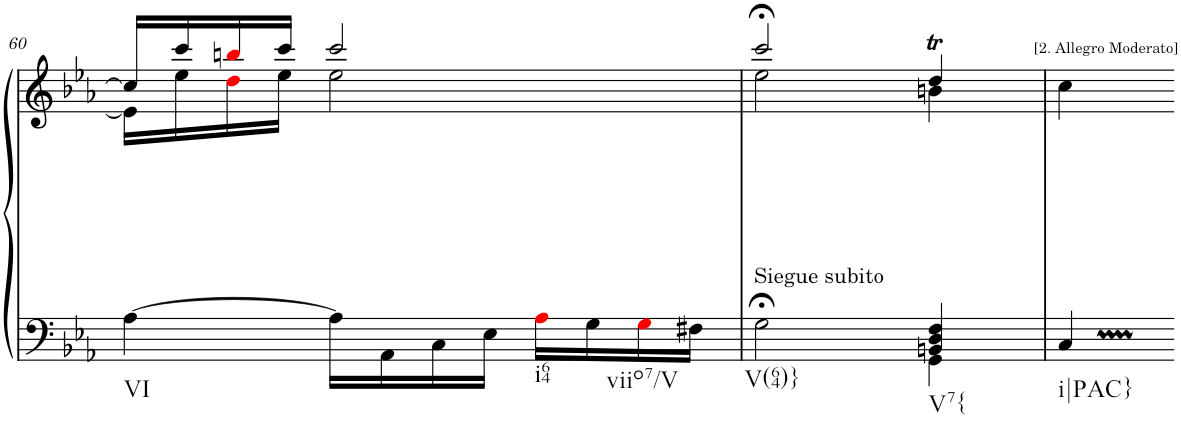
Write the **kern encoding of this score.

**kern	**kern
*part1	*part1
*staff2	*staff1
*I"Piano	*
*I'Pno.	*
!!LO:PB:g=z
*clefF4	*clefG2
*k[b-e-a-]	*k[b-e-a-]
*M3/4	*M3/4
=60	=60
*	*^
!LO:TX:b:t=VI	!	!
[4A-\	16cc/LL]	16e-\LL]
.	16ccc/	16ee-\
.	16bbni/	16ddi\
.	16ccc/JJ	16ee-\JJ
16A-\LL]	2ccc/	2ee-\
16AA-\	.	.
16C\	.	.
16E-\JJ	.	.
!LO:TX:b:t=i64	!	!
16A-i\LL	.	.
16G\	.	.
!LO:TX:b:t=viio7/V	!	!
16Gi\	.	.
16F#X\JJ	.	.
=61	=61	=61
*^	*	*
!	!	!LO:TX:b:t=Siegue subito	!
!LO:TX:b:t=V(64)}	!	!	!
2G;<\	2ryy	2ccc;</	2ee-\
!LO:TX:b:t=V7{	!	!	!
4BBn/ 4D/ 4F/	4GG\	4ddt/	4bn\
=62	=62	=62	=62
!	!	!LO:TX:a:t=[2. Allegro Moderato]	!
!LO:TX:b:t=i|PAC}	!	!	!
*v	*v	*	*
*	*v	*v
4C/	4cc\
=-	=-
*-	*-
